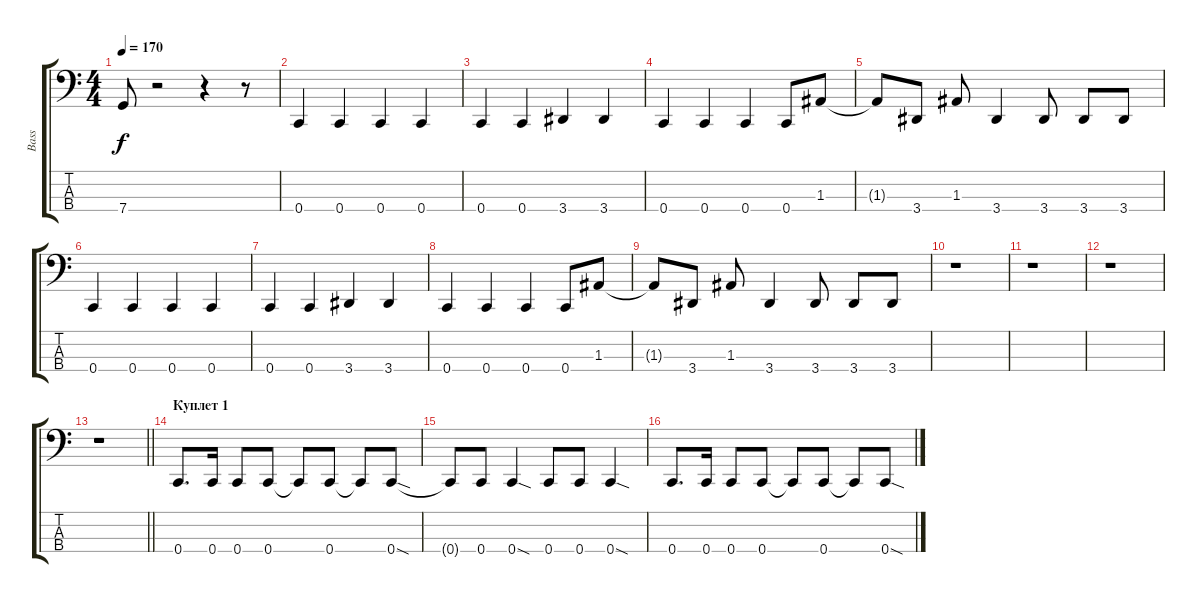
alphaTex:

\track ("Bass" "Bass") {instrument electricbassfinger}
\staff {score tabs}
\tuning (G2 D2 A1 C1) {hide}
\ts (4 4)
\tempo 170
\clef f4
\ks c
7.4{t}.8{dy f} r.2 r.4 r.8 |
0.4.4 0.4.4 0.4.4 0.4.4 |
0.4.4 0.4.4 3.4.4 3.4.4 |
0.4.4 0.4.4 0.4.4 0.4.8 1.3.8 |
1.3{t}.8 3.4.8 1.3.8 3.4.4 3.4.8 3.4.8 3.4.8 |
0.4.4 0.4.4 0.4.4 0.4.4 |
0.4.4 0.4.4 3.4.4 3.4.4 |
0.4.4 0.4.4 0.4.4 0.4.8 1.3.8 |
1.3{t}.8 3.4.8 1.3.8 3.4.4 3.4.8 3.4.8 3.4.8 |
r.1 |
r.1 |
r.1 |
\barLineRight lightlight
r.1 |
\section ("" "Куплет 1")
0.4.8{d} 0.4.16 0.4.8 0.4.8 0.4{t}.8 0.4.8 0.4{t}.8 0.4{sod}.8 |
0.4{t}.8 0.4.8 0.4{sod}.4 0.4.8 0.4.8 0.4{sod}.4 |
0.4.8{d} 0.4.16 0.4.8 0.4.8 0.4{t}.8 0.4.8 0.4{t}.8 0.4{sod}.8
